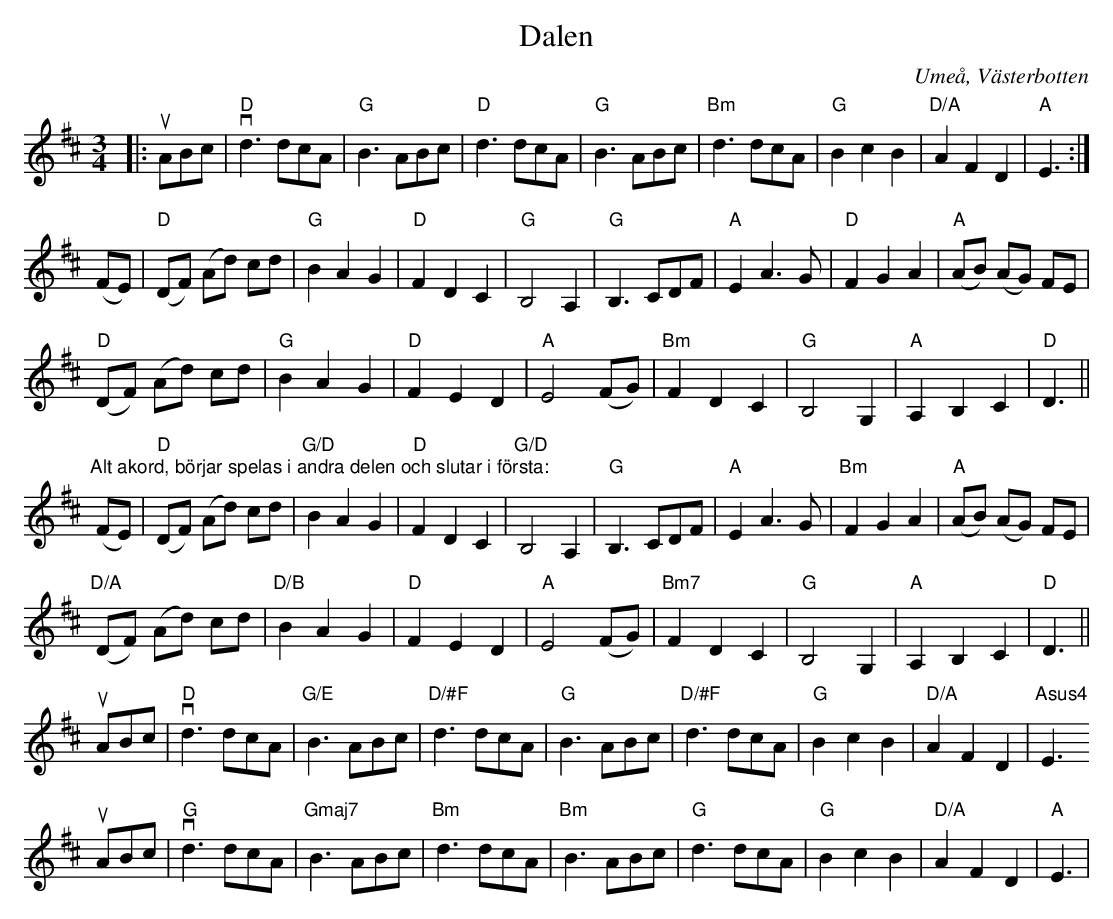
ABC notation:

X:1
T:Dalen
O:Umeå, Västerbotten
M:3/4
L:1/8
K:D
|: uABc | "D"vd3 dcA | "G"B3 ABc | "D" d3 dcA | "G"B3 ABc | "Bm"d3 dcA | "G"B2 c2 B2 | "D/A"A2 F2 D2 | "A"E3 :|
 (FE) | "D"(DF) (Ad) cd | "G"B2 A2 G2 | "D"F2 D2 C2 | "G"B,4 A,2 | "G"B,3 CDF | "A"E2 A3 G | "D"F2 G2 A2 | "A"(AB) (AG) FE |
 "D"(DF) (Ad) cd | "G"B2 A2 G2 | "D"F2 E2 D2 | "A"E4 (FG) | "Bm"F2 D2 C2 | "G"B,4 G,2 | "A"A,2 B,2 C2 | "D"D3 ||
" "
"Alt akord, börjar spelas i andra delen och slutar i första:"
 (FE) | "D"(DF) (Ad) cd | "G/D"B2 A2 G2 | "D"F2 D2 C2 | "G/D"B,4 A,2 | "G"B,3 CDF | "A"E2 A3 G | "Bm"F2 G2 A2 | "A"(AB) (AG) FE |
 "D/A"(DF) (Ad) cd | "D/B"B2 A2 G2 | "D"F2 E2 D2 | "A"E4 (FG) | "Bm7"F2 D2 C2 | "G"B,4 G,2 | "A"A,2 B,2 C2 | "D"D3 ||
 uABc | "D"vd3 dcA | "G/E"B3 ABc | "D/#F" d3 dcA | "G"B3 ABc | "D/#F"d3 dcA | "G"B2 c2 B2 | " D/A"A2 F2 D2 | "Asus4"E3
uABc | "G"vd3 dcA | "Gmaj7"B3 ABc | "Bm" d3 dcA | "Bm"B3 ABc | "G"d3 dcA | "G"B2 c2 B2 | " D/A"A2 F2 D2 | "A"E3 |
